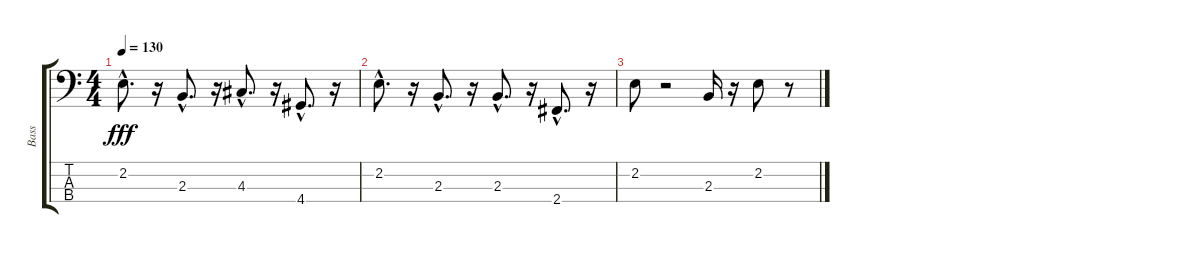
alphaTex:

\track ("Bass" "Bass") {instrument acousticbass}
\staff {score tabs}
\tuning (G2 D2 A1 E1) {hide}
\ts (4 4)
\tempo 130
\clef f4
\ks c
2.2{hac}.8{d dy fff} r.16 2.3{hac}.8{d} r.16 4.3{hac}.8{d} r.16 4.4{hac}.8{d} r.16 |
2.2{hac}.8{d} r.16 2.3{hac}.8{d} r.16 2.3{hac}.8{d} r.16 2.4{hac}.8{d} r.16 |
2.2.8 r.2 2.3.16 r.16 2.2.8 r.8
